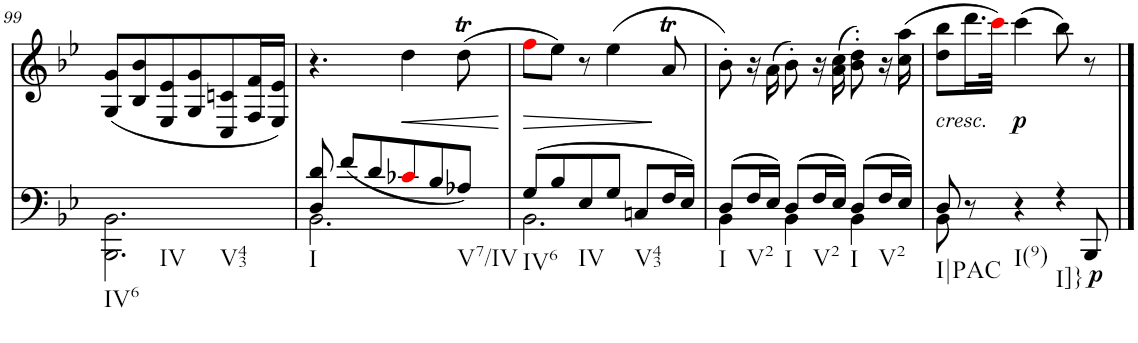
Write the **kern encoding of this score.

**kern	**dynam	**kern	**text	**dynam
*part2	*part2	*part1	*part1	*part1
*staff2	*staff2	*staff1	*staff1	*staff1
*I"Piano	*	*I"Piano	*	*
*I'Pno	*	*I'Pno	*	*
!!LO:PB:g=z
*clefF4	*	*clefG2	*	*
*k[b-e-]	*	*k[b-e-]	*	*
*B-:	*	*B-:	*	*
*M3/4	*	*M3/4	*	*
=99	=99	=99	=99	=99
!LO:TX:b:t=IV6	!	!	!	!
!LO:TX:b:t=IV	!	!	!	!
!LO:TX:b:t=V43	!	!	!	!
2.BBB-\ 2.BB-\	.	(8G/ 8g/L	.	.
.	.	8B-/ 8b-/	.	.
.	.	8E-/ 8e-/	.	.
.	.	8G/ 8g/	.	.
.	.	8C/ 8cn/	.	.
.	.	16F/ 16f/L	.	.
.	.	16E-/ 16e-/JJ)	.	.
=100	=100	=100	=100	=100
*^	*	*	*	*
!LO:TX:b:t=I	!	!	!	!	!
8D/ 8d/	2.BB-\	.	4.r	.	.
(<8f/L	.	.	.	.	.
8d/	.	.	.	.	.
!	!	!	!	!LO:LY:b	!LO:HP:b
8c-Xi/	.	.	4dd\	<	<
8B-/	.	.	.	.	.
!LO:TX:b:t=V7/IV	!	!	!	!	!
8A-X/J)	.	.	(8ddt\	.	.
*v	*v	*	*	*	*
.	.	.	.	[
=101	=101	=101	=101	=101
*^	*	*	*	*
!LO:TX:b:t=IV6	!	!	!	!	!
!	!	!	!	!	!LO:HP:b
(8G/L	2.BB-\	.	8ffi\L	.	>
8B-/	.	.	8ee-\J)	.	.
!LO:TX:b:t=IV	!	!	!	!	!
8E-/	.	.	8r	.	.
8G/J	.	.	(4ee-\	.	.
!LO:TX:b:t=V43	!	!	!	!	!
8Cn/L	.	.	.	.	.
16F/L	.	.	8at/	.	]
16E-/JJ)	.	.	.	.	.
=102	=102	=102	=102	=102	=102
!LO:TX:b:t=I	!	!	!	!	!
(8D/L	4BB-\	.	8b-'\)	.	.
!LO:TX:b:t=V2	!	!	!	!	!
16F/L	.	.	16r	.	.
16E-/JJ)	.	.	(16a\	.	.
!LO:TX:b:t=I	!	!	!	!	!
(8D/L	4BB-\	.	8b-'\)	.	.
!LO:TX:b:t=V2	!	!	!	!	!
16F/L	.	.	16r	.	.
16E-/JJ)	.	.	(16a\ 16cc\	.	.
!LO:TX:b:t=I	!	!	!	!	!
(8D/L	4BB-\	.	8b-\' 8dd\')	.	.
!LO:TX:b:t=V2	!	!	!	!	!
16F/L	.	.	16r	.	.
16E-/JJ)	.	.	(16cc\ 16aa\	.	.
=103	=103	=103	=103	=103	=103
!	!	!	!LO:TX:b:i:t=cresc.	!	!
!LO:TX:b:t=I|PAC	!	!	!	!	!
!	!	!	!	!LO:LY:b	!
8D/	8BB-\	.	8dd\ 8bb-\L	<	.
8r	2ryy	.	16.ddd\L	.	.
.	.	.	32ccci\JJk)	.	.
!LO:TX:b:t=I(9)	!	!	!	!	!
!	!	!	!	!	!LO:DY:b
4r	.	.	(4ccc\	.	p
!LO:TX:b:t=I]}	!	!	!	!	!
!	!	!	!	!LO:LY:b	!
4r	.	.	8bb-\)	p	.
!	!	!LO:DY:b	!	!LO:LY:b	!
.	8BBB-/	p	8r	p	.
*v	*v	*	*	*	*
==	==	==	==	==
*-	*-	*-	*-	*-
